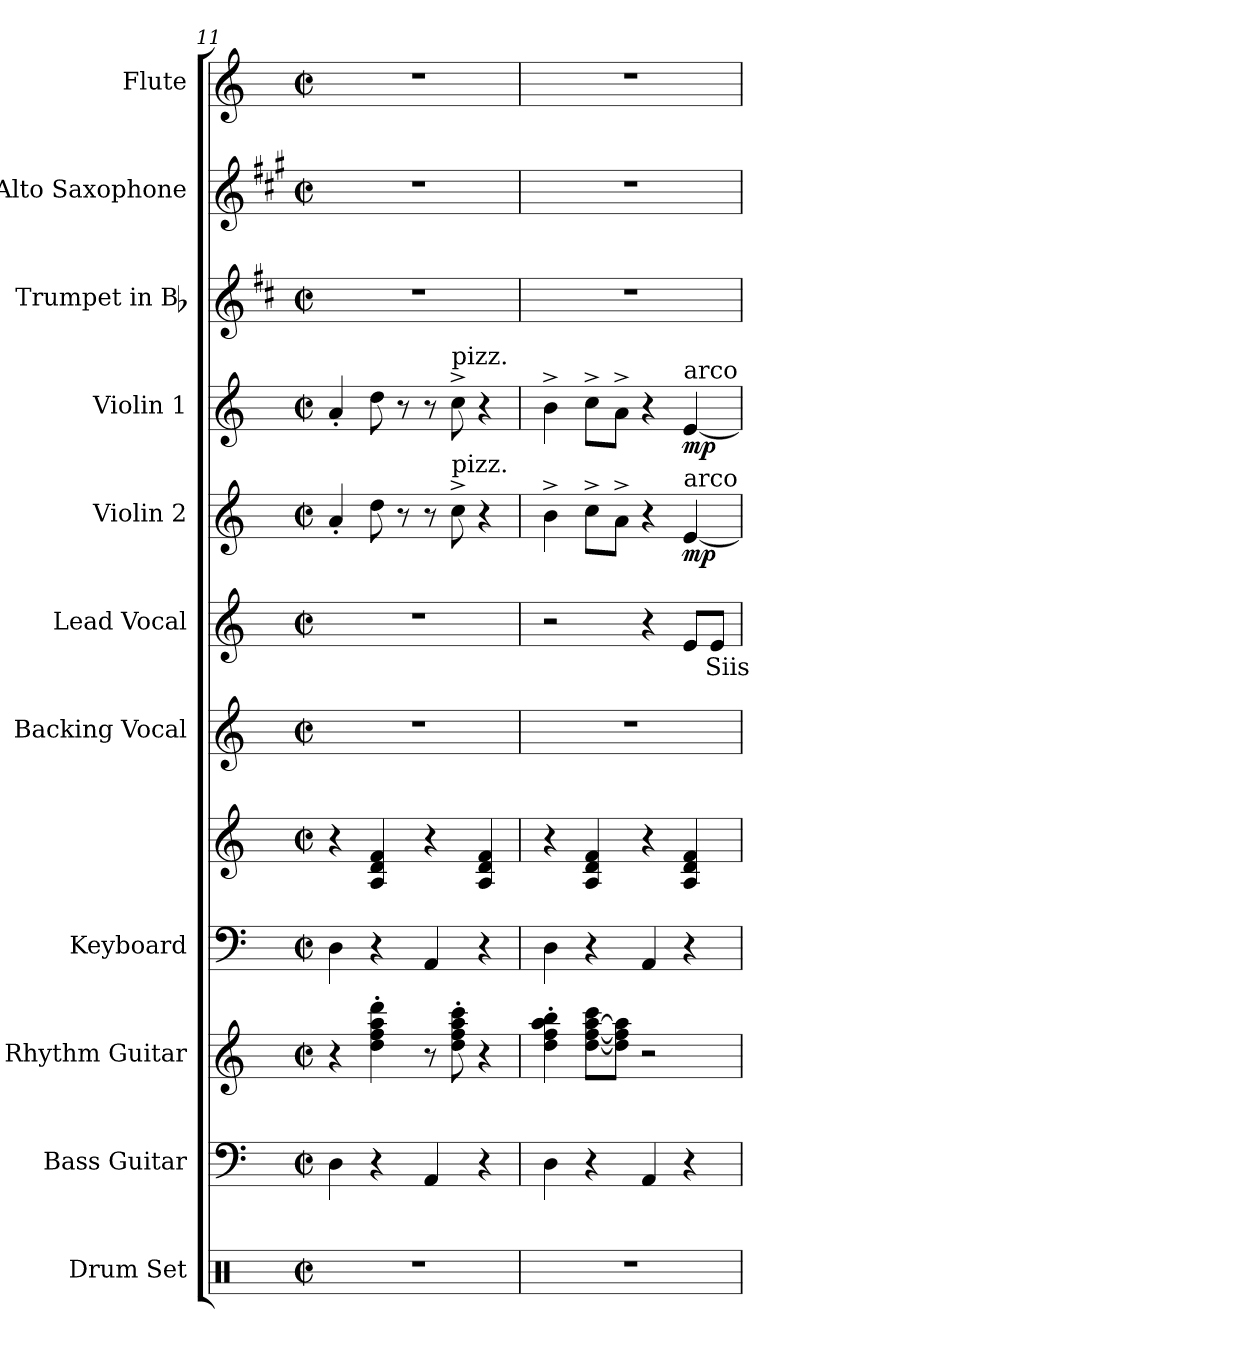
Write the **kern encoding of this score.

**kern	**kern	**kern	**kern	**kern	**kern	**kern	**text	**kern	**dynam	**kern	**dynam	**kern	**kern	**kern
*part11	*part10	*part9	*part8	*part8	*part7	*part6	*part6	*part5	*part5	*part4	*part4	*part3	*part2	*part1
*staff12	*staff11	*staff10	*staff9	*staff8	*staff7	*staff6	*staff6	*staff5	*staff5	*staff4	*staff4	*staff3	*staff2	*staff1
*I"Drum Set	*I"Bass Guitar	*I"Rhythm Guitar	*I"Keyboard	*	*I"Backing Vocal	*I"Lead Vocal	*	*I"Violin 2	*	*I"Violin 1	*	*I"Trumpet in Bb	*I"Alto Saxophone	*I"Flute
*I'Dr.	*I'Bass	*I'Rhy.	*I'Kbd.	*	*	*	*	*I'Vln. 2	*	*I'Vln. 1	*	*I'Tpt.	*I'Alto Sax.	*I'Fl.
*clefX	*clefF4	*clefG2	*clefF4	*clefG2	*clefG2	*clefG2	*	*clefG2	*	*clefG2	*	*clefG2	*clefG2	*clefG2
*	*ITrd7c12	*ITrd7c12	*	*	*	*	*	*	*	*	*	*ITrd1c2	*ITrd5c9	*
*k[]	*k[]	*k[]	*k[]	*k[]	*k[]	*k[]	*	*k[]	*	*k[]	*	*k[]	*k[]	*k[]
*C:	*C:	*C:	*C:	*C:	*C:	*C:	*	*C:	*	*C:	*	*C:	*C:	*C:
*M2/2	*M2/2	*M2/2	*M2/2	*M2/2	*M2/2	*M2/2	*	*M2/2	*	*M2/2	*	*M2/2	*M2/2	*M2/2
*met(c|)	*met(c|)	*met(c|)	*met(c|)	*met(c|)	*met(c|)	*met(c|)	*	*met(c|)	*	*met(c|)	*	*met(c|)	*met(c|)	*met(c|)
=11	=11	=11	=11	=11	=11	=11	=11	=11	=11	=11	=11	=11	=11	=11
1r	4DDi\	4r	4Di\	4r	1r	1r	.	4a'i/	.	4a'i/	.	1r	1r	1r
.	4r	4di\' 4fi' 4ai' 4ddi'	4r	4Ai/ 4di 4fi	.	.	.	8ddi\	.	8ddi\	.	.	.	.
.	.	.	.	.	.	.	.	8r	.	8r	.	.	.	.
.	4AAAi/	8r	4AAi/	4r	.	.	.	8r	.	8r	.	.	.	.
!	!	!	!	!	!	!	!	!	!	!LO:TX:a:t=pizz.	!	!	!	!
!	!	!	!	!	!	!	!	!LO:TX:a:t=pizz.	!	!	!	!	!	!
.	.	8di\' 8fi' 8ai' 8cci'	.	.	.	.	.	8cc^i\	.	8cc^i\	.	.	.	.
.	4r	4r	4r	4Ai/ 4di 4fi	.	.	.	4r	.	4r	.	.	.	.
=12	=12	=12	=12	=12	=12	=12	=12	=12	=12	=12	=12	=12	=12	=12
1r	4DDi\	4di\' 4fi' 4ai' 4bi'	4Di\	4r	1r	2r	.	4b^i\	.	4b^i\	.	1r	1r	1r
.	4r	[<8di\ [>8fi [>8ai 8cciL	4r	4Ai/ 4di 4fi	.	.	.	8cc^i\L	.	8cc^i\L	.	.	.	.
.	.	8di\] 8fi] 8ai]J	.	.	.	.	.	8a^i\J	.	8a^i\J	.	.	.	.
.	4AAAi/	2r	4AAi/	4r	.	4r	.	4r	.	4r	.	.	.	.
!	!	!	!	!	!	!	!	!	!	!LO:TX:a:t=arco	!	!	!	!
!	!	!	!	!	!	!	!	!LO:TX:a:t=arco	!	!	!	!	!	!
.	4r	.	4r	4Ai/ 4di 4fi	.	8ei/L	.	[<4ei/	mp	[<4ei/	mp	.	.	.
!	!	!	!	!	!	!	!LO:LY:b:color=#000000	!	!	!	!	!	!	!
.	.	.	.	.	.	8ei/J	Siis	.	.	.	.	.	.	.
=	=	=	=	=	=	=	=	=	=	=	=	=	=	=
*-	*-	*-	*-	*-	*-	*-	*-	*-	*-	*-	*-	*-	*-	*-
